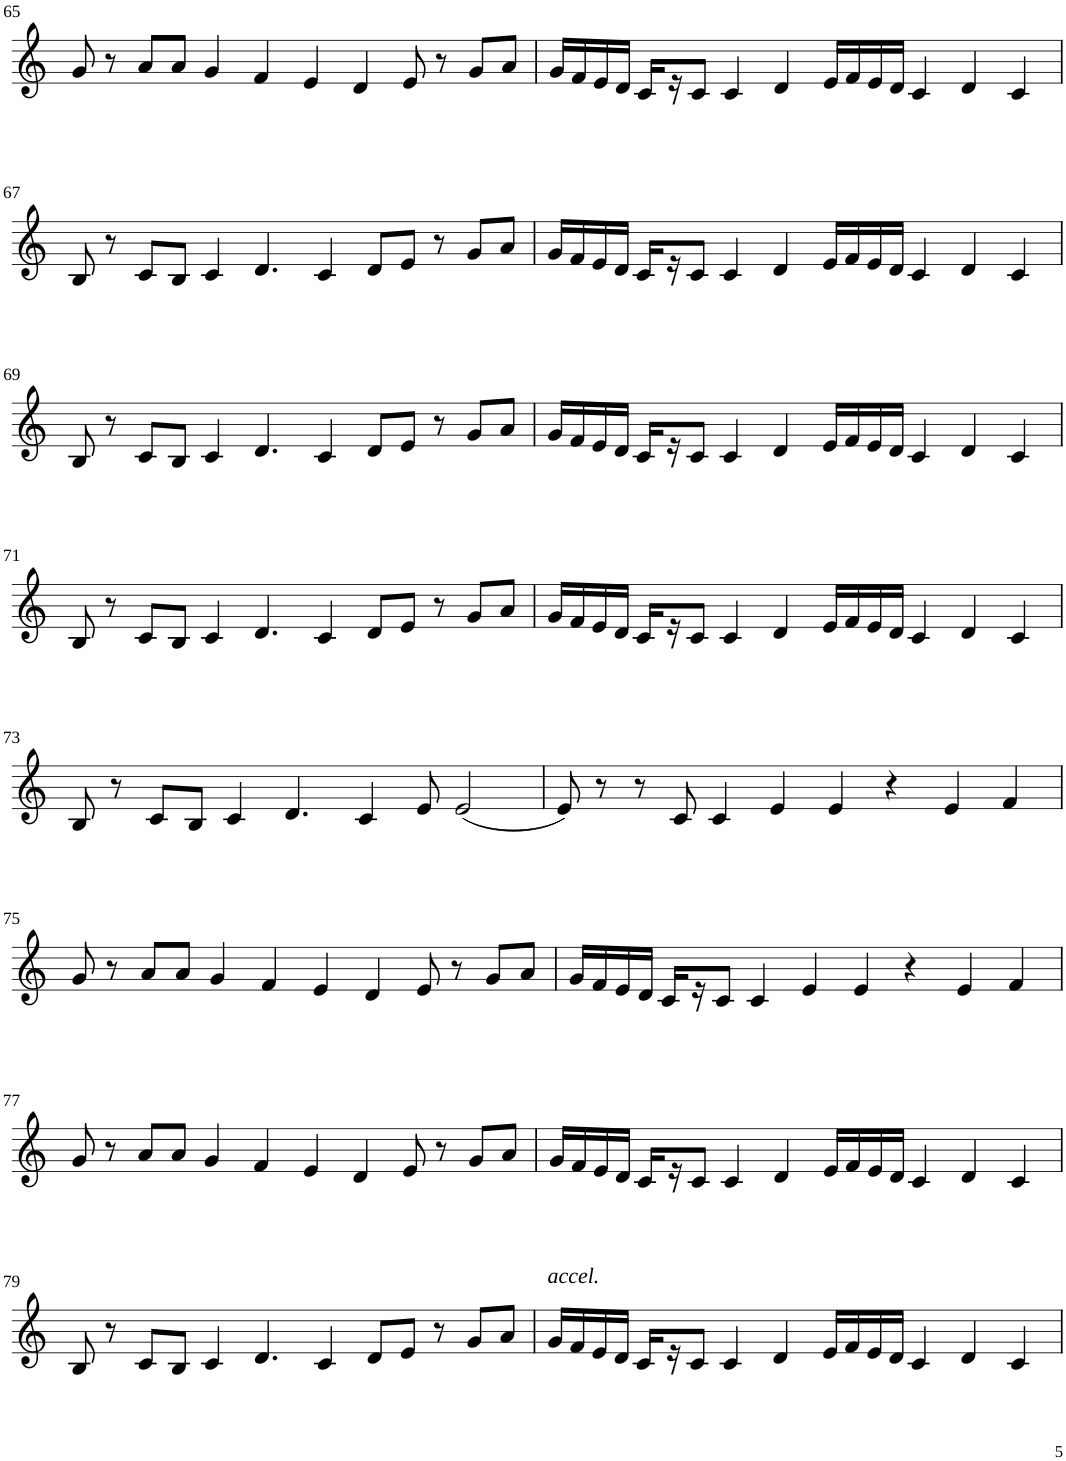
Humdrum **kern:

**kern
*part1
*staff1
*I"Violin
!!LO:PB:g=z
*clefG2
*k[]
*M8/4
=65
8g/
8r
8a/L
8a/J
4g/
4f/
4e/
4d/
8e/
8r
8g/L
8a/J
=66
16g/LL
16f/
16e/
16d/JJ
16c/LL
16r
8c/J
4c/
4d/
16e/LL
16f/
16e/
16d/JJ
4c/
4d/
4c/
!!LO:LB:g=z
=67
8B/
8r
8c/L
8B/J
4c/
4.d/
4c/
8d/L
8e/J
8r
8g/L
8a/J
=68
16g/LL
16f/
16e/
16d/JJ
16c/LL
16r
8c/J
4c/
4d/
16e/LL
16f/
16e/
16d/JJ
4c/
4d/
4c/
!!LO:LB:g=z
=69
8B/
8r
8c/L
8B/J
4c/
4.d/
4c/
8d/L
8e/J
8r
8g/L
8a/J
=70
16g/LL
16f/
16e/
16d/JJ
16c/LL
16r
8c/J
4c/
4d/
16e/LL
16f/
16e/
16d/JJ
4c/
4d/
4c/
!!LO:LB:g=z
=71
8B/
8r
8c/L
8B/J
4c/
4.d/
4c/
8d/L
8e/J
8r
8g/L
8a/J
=72
16g/LL
16f/
16e/
16d/JJ
16c/LL
16r
8c/J
4c/
4d/
16e/LL
16f/
16e/
16d/JJ
4c/
4d/
4c/
!!LO:LB:g=z
=73
8B/
8r
8c/L
8B/J
4c/
4.d/
4c/
8e/
(2e/
=74
8e/)
8r
8r
8c/
4c/
4e/
4e/
4r
4e/
4f/
!!LO:LB:g=z
=75
8g/
8r
8a/L
8a/J
4g/
4f/
4e/
4d/
8e/
8r
8g/L
8a/J
=76
16g/LL
16f/
16e/
16d/JJ
16c/LL
16r
8c/J
4c/
4e/
4e/
4r
4e/
4f/
!!LO:LB:g=z
=77
8g/
8r
8a/L
8a/J
4g/
4f/
4e/
4d/
8e/
8r
8g/L
8a/J
=78
16g/LL
16f/
16e/
16d/JJ
16c/LL
16r
8c/J
4c/
4d/
16e/LL
16f/
16e/
16d/JJ
4c/
4d/
4c/
!!LO:LB:g=z
=79
8B/
8r
8c/L
8B/J
4c/
4.d/
4c/
8d/L
8e/J
8r
8g/L
8a/J
=80
!LO:TX:a:i:t=accel.
16g/LL
16f/
16e/
16d/JJ
16c/LL
16r
8c/J
4c/
4d/
16e/LL
16f/
16e/
16d/JJ
4c/
4d/
4c/
=
*-
